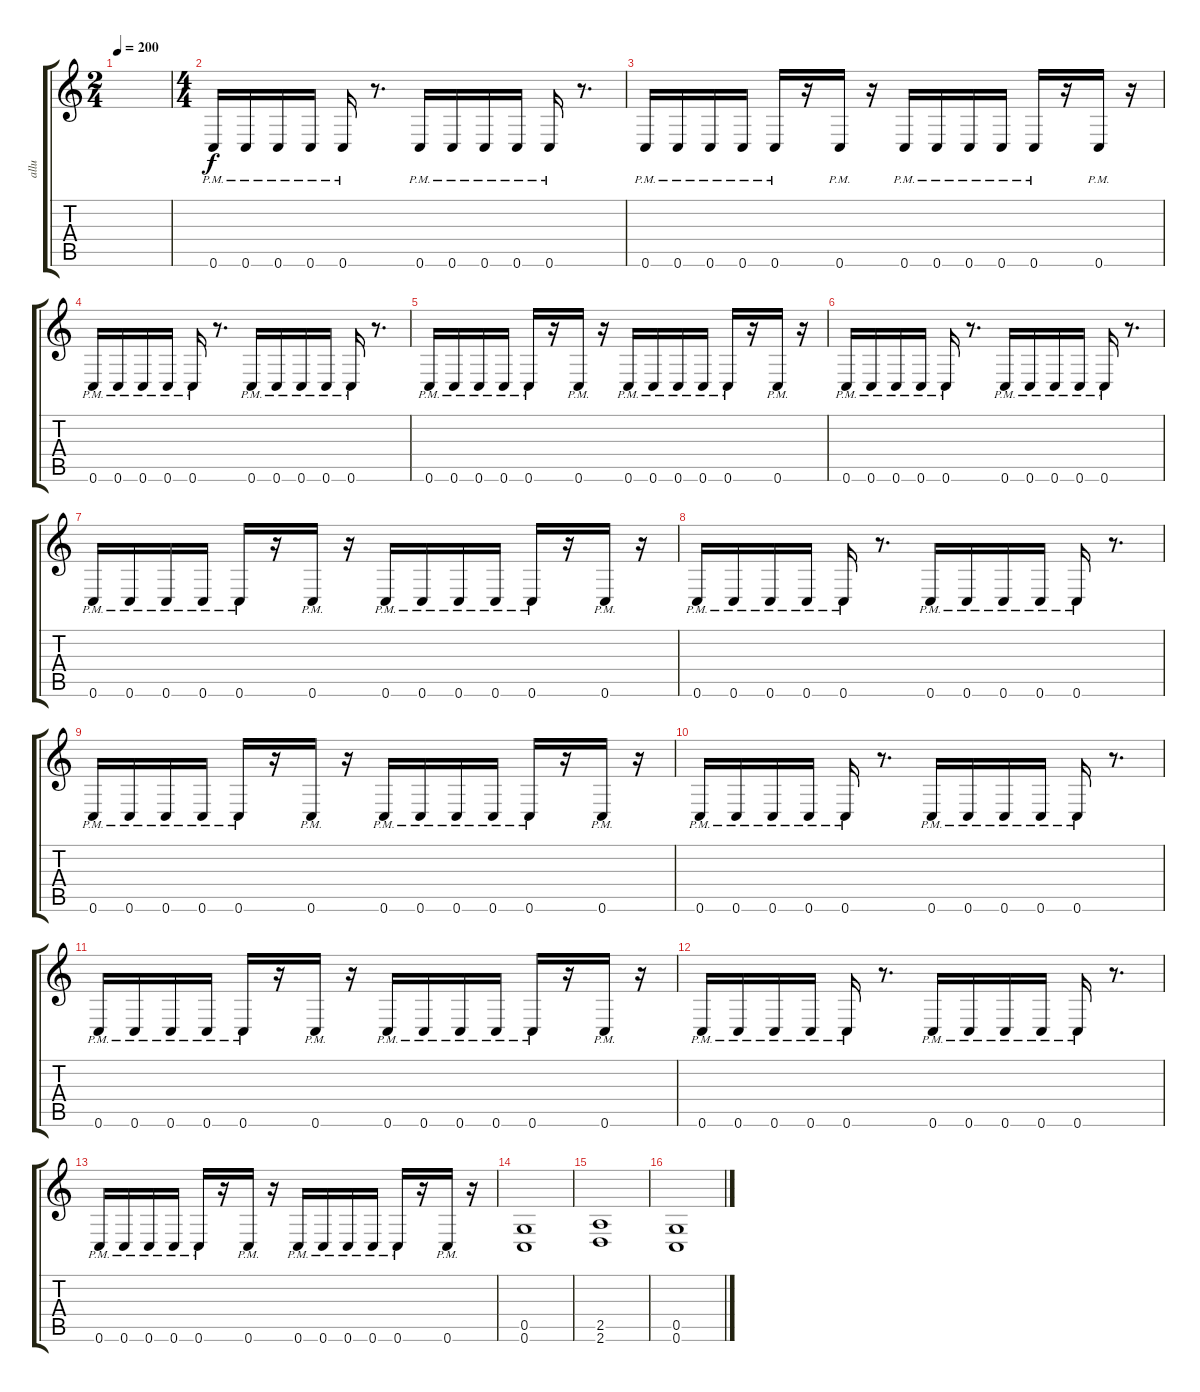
\track ("allu" "allu") {instrument distortionguitar}
\staff {score tabs}
\tuning (D4 A3 F3 C3 G2 C2) {hide}
\ts (2 4)
\tempo 200
\clef g2
\ks c
|
\ts (4 4)
0.6{pm}.16 0.6{pm}.16 0.6{pm}.16 0.6{pm}.16 0.6{pm}.16 r.8{d} 0.6{pm}.16 0.6{pm}.16 0.6{pm}.16 0.6{pm}.16 0.6{pm}.16 r.8{d} |
0.6{pm}.16 0.6{pm}.16 0.6{pm}.16 0.6{pm}.16 0.6{pm}.16 r.16 0.6{pm}.16 r.16 0.6{pm}.16 0.6{pm}.16 0.6{pm}.16 0.6{pm}.16 0.6{pm}.16 r.16 0.6{pm}.16 r.16 |
0.6{pm}.16 0.6{pm}.16 0.6{pm}.16 0.6{pm}.16 0.6{pm}.16 r.8{d} 0.6{pm}.16 0.6{pm}.16 0.6{pm}.16 0.6{pm}.16 0.6{pm}.16 r.8{d} |
0.6{pm}.16 0.6{pm}.16 0.6{pm}.16 0.6{pm}.16 0.6{pm}.16 r.16 0.6{pm}.16 r.16 0.6{pm}.16 0.6{pm}.16 0.6{pm}.16 0.6{pm}.16 0.6{pm}.16 r.16 0.6{pm}.16 r.16 |
0.6{pm}.16 0.6{pm}.16 0.6{pm}.16 0.6{pm}.16 0.6{pm}.16 r.8{d} 0.6{pm}.16 0.6{pm}.16 0.6{pm}.16 0.6{pm}.16 0.6{pm}.16 r.8{d} |
0.6{pm}.16 0.6{pm}.16 0.6{pm}.16 0.6{pm}.16 0.6{pm}.16 r.16 0.6{pm}.16 r.16 0.6{pm}.16 0.6{pm}.16 0.6{pm}.16 0.6{pm}.16 0.6{pm}.16 r.16 0.6{pm}.16 r.16 |
0.6{pm}.16 0.6{pm}.16 0.6{pm}.16 0.6{pm}.16 0.6{pm}.16 r.8{d} 0.6{pm}.16 0.6{pm}.16 0.6{pm}.16 0.6{pm}.16 0.6{pm}.16 r.8{d} |
0.6{pm}.16 0.6{pm}.16 0.6{pm}.16 0.6{pm}.16 0.6{pm}.16 r.16 0.6{pm}.16 r.16 0.6{pm}.16 0.6{pm}.16 0.6{pm}.16 0.6{pm}.16 0.6{pm}.16 r.16 0.6{pm}.16 r.16 |
0.6{pm}.16 0.6{pm}.16 0.6{pm}.16 0.6{pm}.16 0.6{pm}.16 r.8{d} 0.6{pm}.16 0.6{pm}.16 0.6{pm}.16 0.6{pm}.16 0.6{pm}.16 r.8{d} |
0.6{pm}.16 0.6{pm}.16 0.6{pm}.16 0.6{pm}.16 0.6{pm}.16 r.16 0.6{pm}.16 r.16 0.6{pm}.16 0.6{pm}.16 0.6{pm}.16 0.6{pm}.16 0.6{pm}.16 r.16 0.6{pm}.16 r.16 |
0.6{pm}.16 0.6{pm}.16 0.6{pm}.16 0.6{pm}.16 0.6{pm}.16 r.8{d} 0.6{pm}.16 0.6{pm}.16 0.6{pm}.16 0.6{pm}.16 0.6{pm}.16 r.8{d} |
0.6{pm}.16 0.6{pm}.16 0.6{pm}.16 0.6{pm}.16 0.6{pm}.16 r.16 0.6{pm}.16 r.16 0.6{pm}.16 0.6{pm}.16 0.6{pm}.16 0.6{pm}.16 0.6{pm}.16 r.16 0.6{pm}.16 r.16 |
(0.5 0.6).1 |
(2.5 2.6).1 |
(0.5 0.6).1
